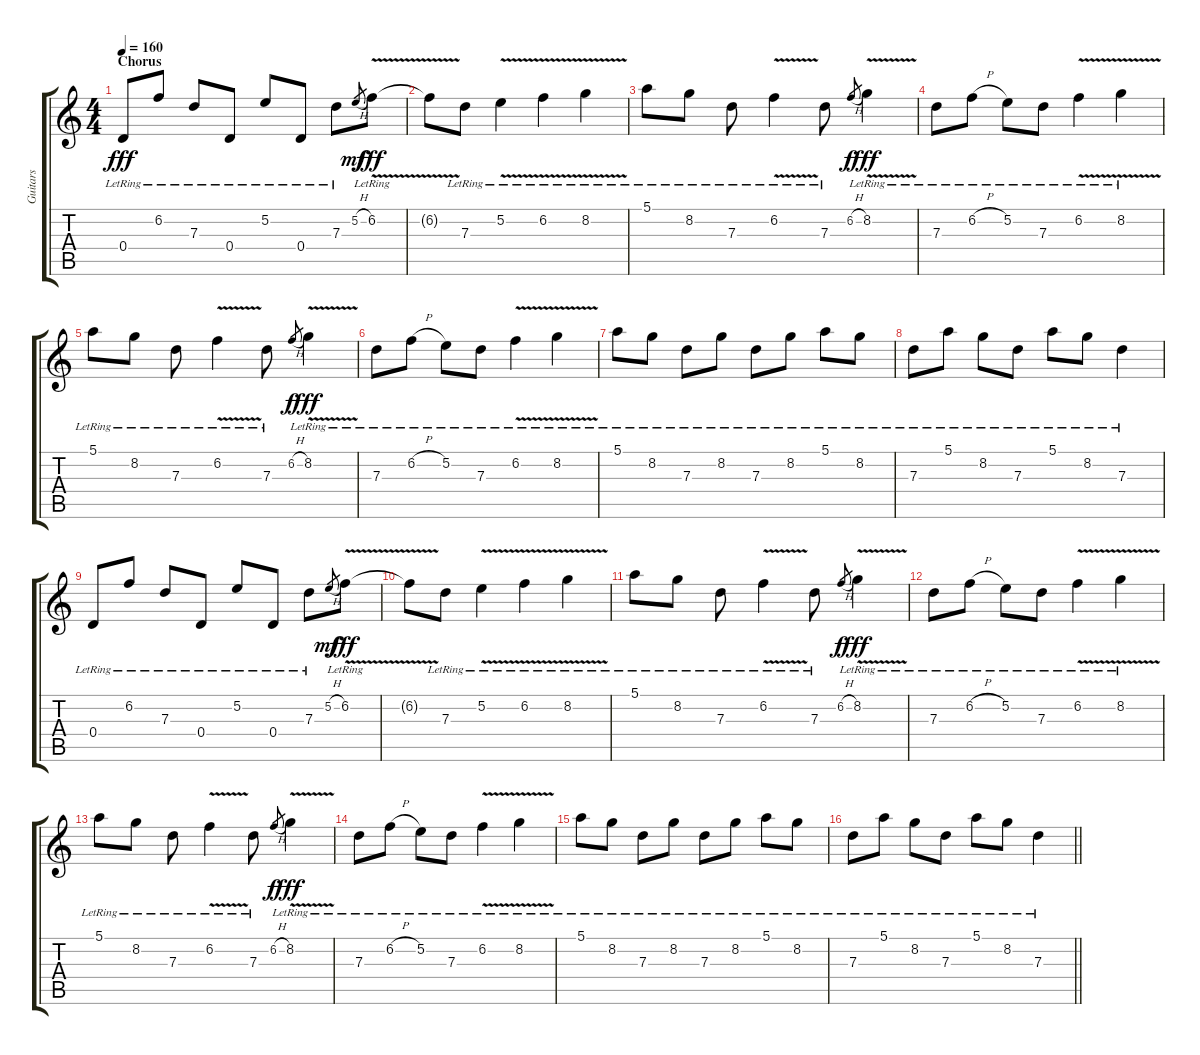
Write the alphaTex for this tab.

\track ("Guitars" "Guitars") {instrument electricguitarjazz}
\staff {score tabs}
\tuning (E4 B3 G3 D3 A2 E2) {hide}
\ts (4 4)
\section ("" "Chorus")
\tempo 160
\clef g2
\ks c
0.4{lr}.8{dy fff} 6.2{lr}.8 7.3{lr}.8 0.4{lr}.8 5.2{lr}.8 0.4{lr}.8 7.3{lr}.8 5.2{h}.8{gr dy mf} 6.2{v lr}.8{dy fff} |
6.2{t}.8 7.3{lr}.8 5.2{v lr}.4 6.2{v lr}.4 8.2{v lr}.4 |
5.1{lr}.8 8.2{lr}.8 7.3{lr}.8 6.2{v lr}.4 7.3{lr}.8 6.2{h}.8{gr dy f} 8.2{v lr}.4{dy fff} |
7.3{lr}.8 6.2{h lr}.8 5.2{lr}.8 7.3{lr}.8 6.2{v lr}.4 8.2{v lr}.4 |
5.1{lr}.8 8.2{lr}.8 7.3{lr}.8 6.2{v lr}.4 7.3{lr}.8 6.2{h}.8{gr dy f} 8.2{v lr}.4{dy fff} |
7.3{lr}.8 6.2{h lr}.8 5.2{lr}.8 7.3{lr}.8 6.2{v lr}.4 8.2{v lr}.4 |
5.1{lr}.8 8.2{lr}.8 7.3{lr}.8 8.2{lr}.8 7.3{lr}.8 8.2{lr}.8 5.1{lr}.8 8.2{lr}.8 |
7.3{lr}.8 5.1{lr}.8 8.2{lr}.8 7.3{lr}.8 5.1{lr}.8 8.2{lr}.8 7.3{lr}.4 |
0.4{lr}.8 6.2{lr}.8 7.3{lr}.8 0.4{lr}.8 5.2{lr}.8 0.4{lr}.8 7.3{lr}.8 5.2{h}.8{gr dy mf} 6.2{v lr}.8{dy fff} |
6.2{t}.8 7.3{lr}.8 5.2{v lr}.4 6.2{v lr}.4 8.2{v lr}.4 |
5.1{lr}.8 8.2{lr}.8 7.3{lr}.8 6.2{v lr}.4 7.3{lr}.8 6.2{h}.8{gr dy f} 8.2{v lr}.4{dy fff} |
7.3{lr}.8 6.2{h lr}.8 5.2{lr}.8 7.3{lr}.8 6.2{v lr}.4 8.2{v lr}.4 |
5.1{lr}.8 8.2{lr}.8 7.3{lr}.8 6.2{v lr}.4 7.3{lr}.8 6.2{h}.8{gr dy f} 8.2{v lr}.4{dy fff} |
7.3{lr}.8 6.2{h lr}.8 5.2{lr}.8 7.3{lr}.8 6.2{v lr}.4 8.2{v lr}.4 |
5.1{lr}.8 8.2{lr}.8 7.3{lr}.8 8.2{lr}.8 7.3{lr}.8 8.2{lr}.8 5.1{lr}.8 8.2{lr}.8 |
\barLineRight lightlight
7.3{lr}.8 5.1{lr}.8 8.2{lr}.8 7.3{lr}.8 5.1{lr}.8 8.2{lr}.8 7.3{lr}.4
